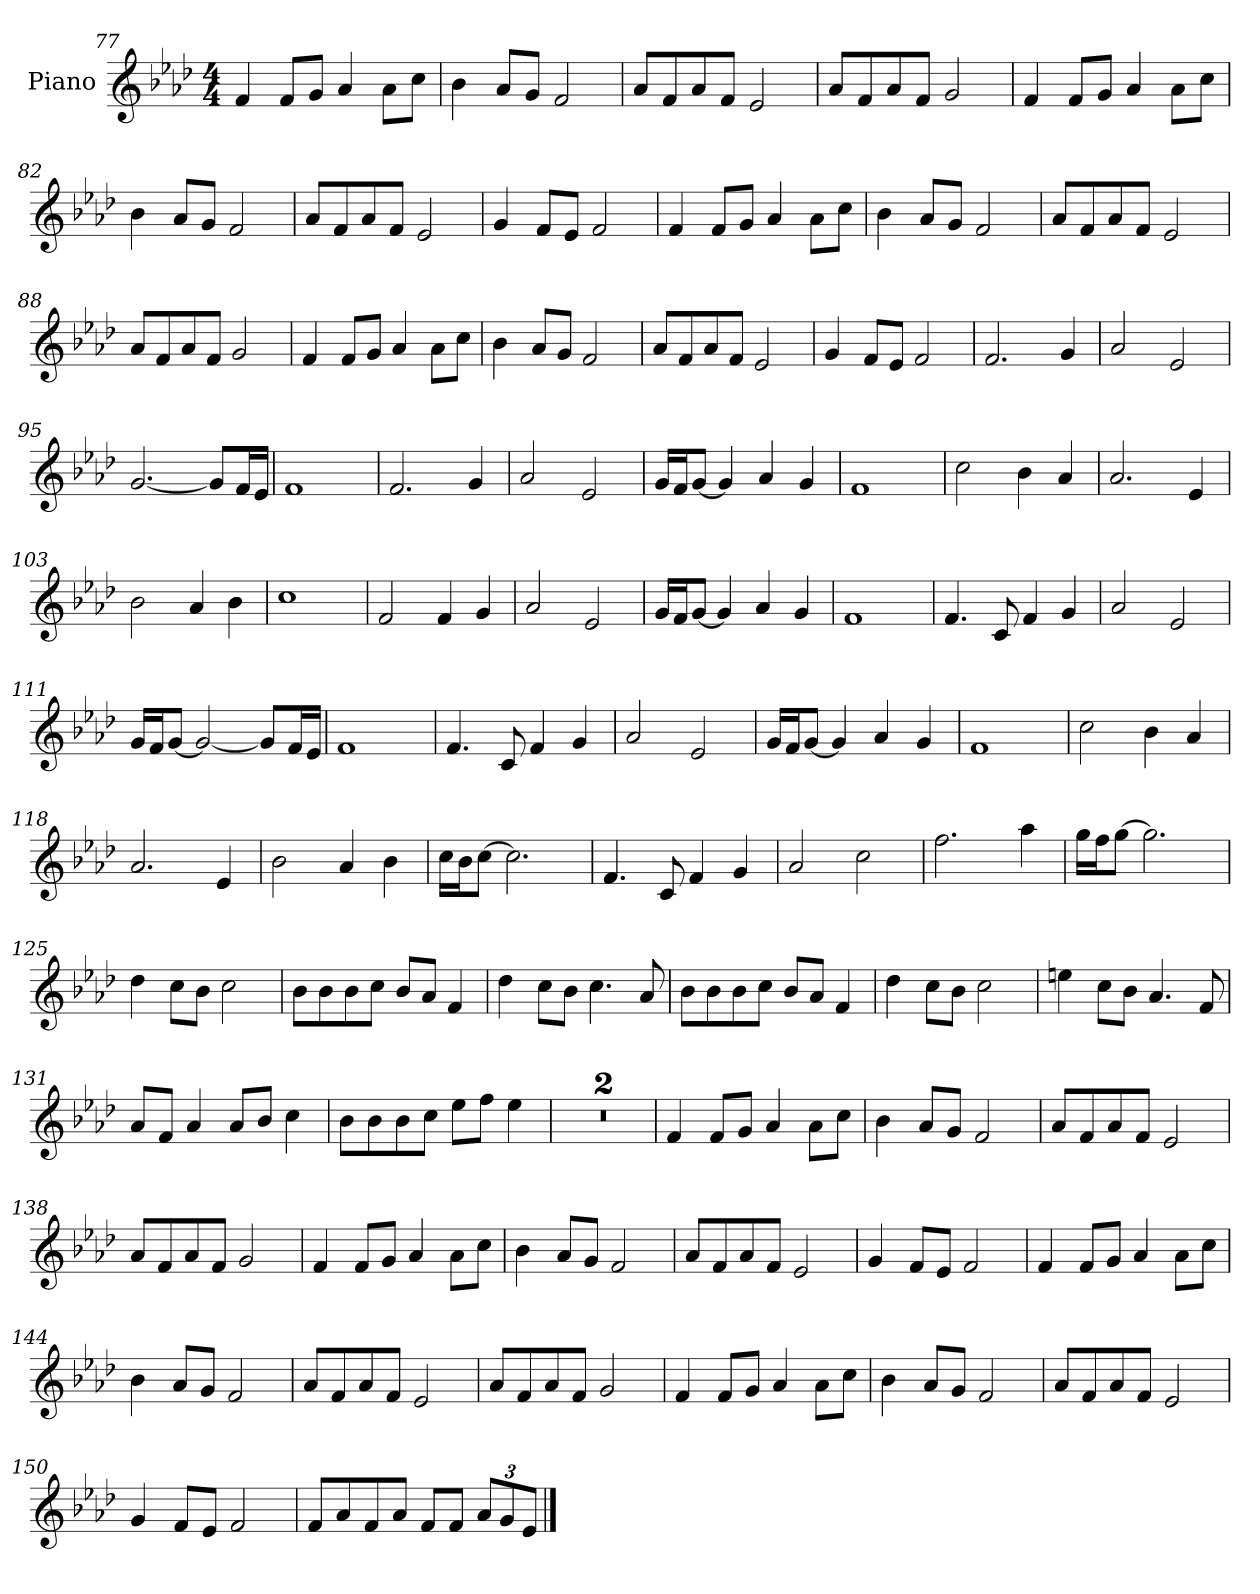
**kern
*part1
*staff1
*I"Piano
*I'Pno.
*clefG2
*k[b-e-a-d-]
*M4/4
=77
4f
8fL
8gJ
4a-
8a-L
8ccJ
=78
4b-
8a-L
8gJ
2f
=79
8a-L
8f
8a-
8fJ
2e-
=80
8a-L
8f
8a-
8fJ
2g
=81
4f
8fL
8gJ
4a-
8a-L
8ccJ
=82
4b-
8a-L
8gJ
2f
=83
8a-L
8f
8a-
8fJ
2e-
=84
4g
8fL
8e-J
2f
=85
4f
8fL
8gJ
4a-
8a-L
8ccJ
=86
4b-
8a-L
8gJ
2f
=87
8a-L
8f
8a-
8fJ
2e-
=88
8a-L
8f
8a-
8fJ
2g
=89
4f
8fL
8gJ
4a-
8a-L
8ccJ
=90
4b-
8a-L
8gJ
2f
=91
8a-L
8f
8a-
8fJ
2e-
=92
4g
8fL
8e-J
2f
=93
2.f!
4g!
=94
2a-!
2e-!
=95
[2.g!
8g!L]
16f!L
16e-!JJ
=96
1f!
=97
2.f!
4g!
=98
2a-!
2e-!
=99
16g!LL
16f!J
[8g!J
4g!]
4a-!
4g!
=100
1f!
=101
2cc!
4b-!
4a-!
=102
2.a-!
4e-!
=103
2b-!
4a-!
4b-!
=104
1cc!
=105
2f!
4f!
4g!
=106
2a-!
2e-!
=107
16g!LL
16f!J
[8g!J
4g!]
4a-!
4g!
=108
1f!
=109
4.f!
8c!
4f!
4g!
=110
2a-!
2e-!
=111
16g!LL
16f!J
[8g!J
2g!_
8g!L]
16f!L
16e-!JJ
=112
1f!
=113
4.f!
8c!
4f!
4g!
=114
2a-!
2e-!
=115
16g!LL
16f!J
[8g!J
4g!]
4a-!
4g!
=116
1f!
=117
2cc!
4b-!
4a-!
=118
2.a-!
4e-!
=119
2b-!
4a-!
4b-!
=120
16cc!LL
16b-!J
[8cc!J
2.cc!]
=121
4.f!
8c!
4f!
4g!
=122
2a-!
2cc!
=123
2.ff!
4aa-!
=124
16gg!LL
16ff!J
[8gg!J
2.gg!]
=125
4dd-
8ccL
8b-J
2cc
=126
8b-L
8b-
8b-
8ccJ
8b-L
8a-J
4f
=127
4dd-
8ccL
8b-J
4.cc
8a-
=128
8b-L
8b-
8b-
8ccJ
8b-L
8a-J
4f
=129
4dd-
8ccL
8b-J
2cc
=130
4een
8ccL
8b-J
4.a-
8f
=131
8a-L
8fJ
4a-
8a-L
8b-J
4cc
=132
8b-L
8b-
8b-
8ccJ
8ee-L
8ffJ
4ee-
=133
1r
=134
1r
=135
4f
8fL
8gJ
4a-
8a-L
8ccJ
=136
4b-
8a-L
8gJ
2f
=137
8a-L
8f
8a-
8fJ
2e-
=138
8a-L
8f
8a-
8fJ
2g
=139
4f
8fL
8gJ
4a-
8a-L
8ccJ
=140
4b-
8a-L
8gJ
2f
=141
8a-L
8f
8a-
8fJ
2e-
=142
4g
8fL
8e-J
2f
=143
4f
8fL
8gJ
4a-
8a-L
8ccJ
=144
4b-
8a-L
8gJ
2f
=145
8a-L
8f
8a-
8fJ
2e-
=146
8a-L
8f
8a-
8fJ
2g
=147
4f
8fL
8gJ
4a-
8a-L
8ccJ
=148
4b-
8a-L
8gJ
2f
=149
8a-L
8f
8a-
8fJ
2e-
=150
4g
8fL
8e-J
2f
=151
8f!L
8a-!
8f!
8a-!J
8f!L
8f!J
*Xbrackettup
12a-!L
12g!
12e-!J
==
*-
